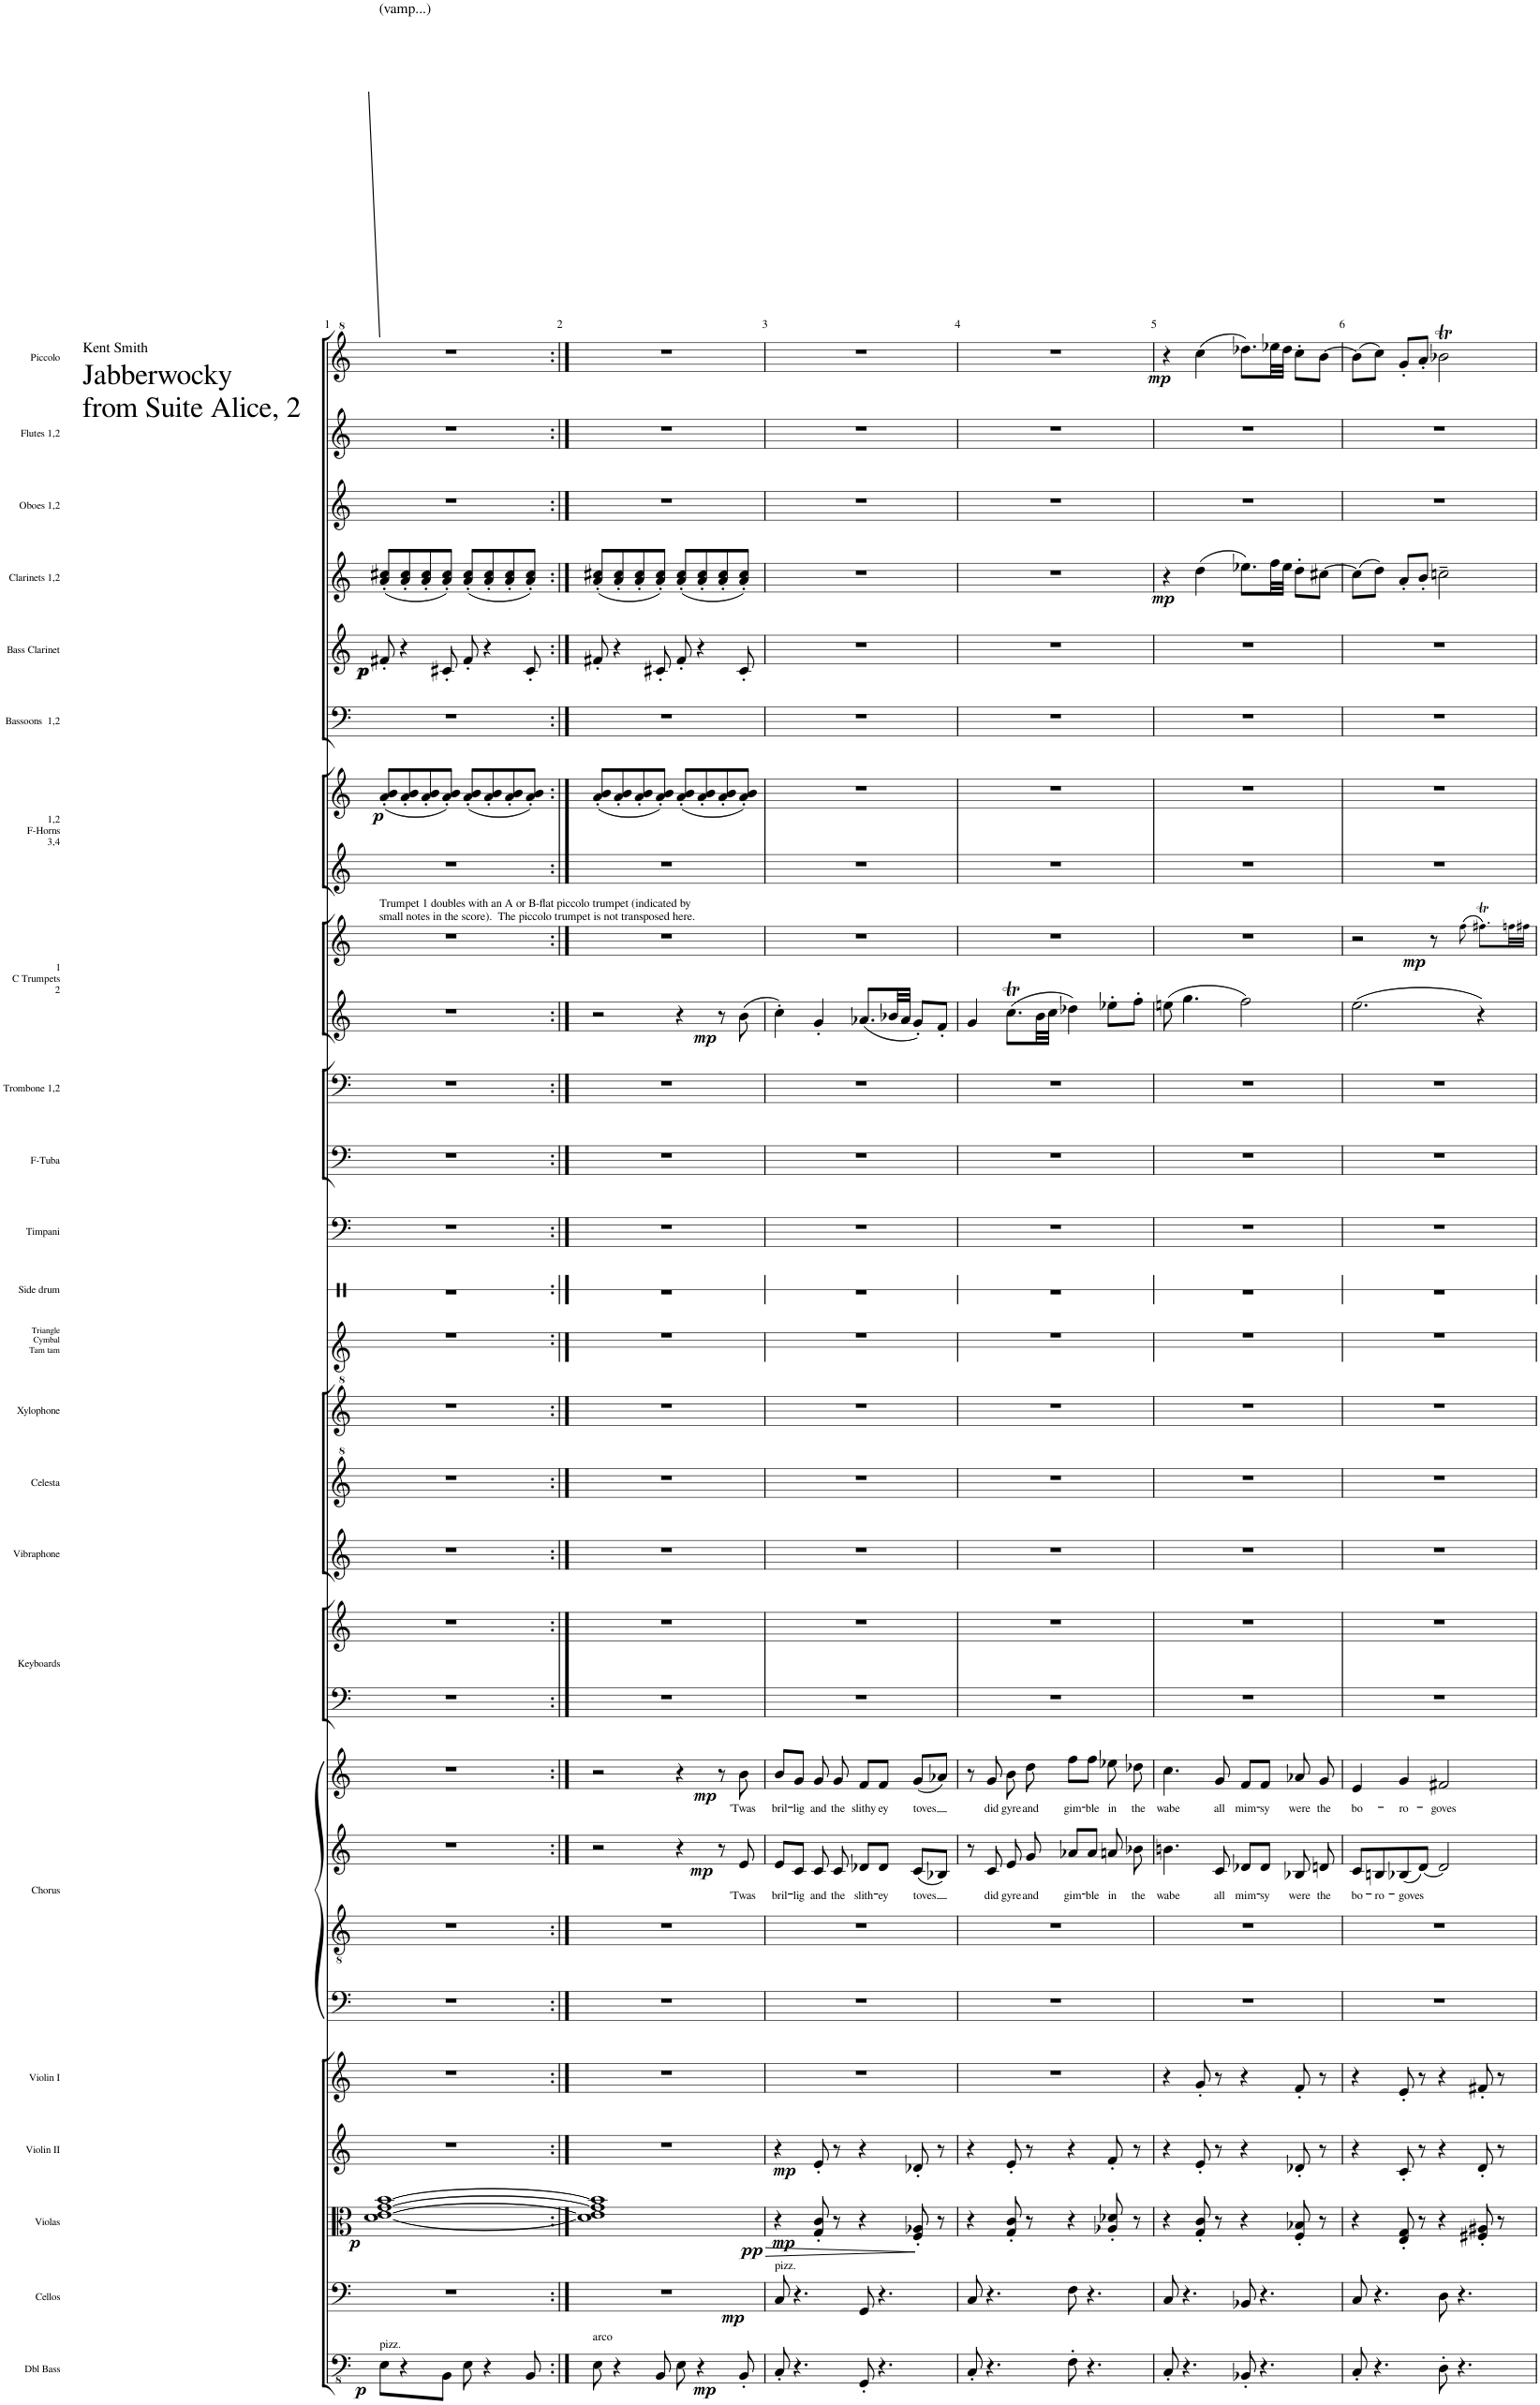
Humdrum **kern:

**kern	**dynam	**kern	**dynam	**kern	**dynam	**kern	**dynam	**kern	**kern	**kern	**kern	**text	**kern	**text	**dynam	**kern	**kern	**kern	**kern	**kern	**kern	**kern	**kern	**kern	**kern	**kern	**kern	**dynam	**kern	**kern	**dynam	**kern	**kern	**dynam	**kern	**dynam	**kern	**kern	**kern	**dynam
*part23	*part23	*part22	*part22	*part21	*part21	*part20	*part20	*part19	*part18	*part18	*part18	*part18	*part18	*part18	*part18	*part17	*part17	*part16	*part15	*part14	*part13	*part12	*part11	*part10	*part9	*part8	*part8	*part8	*part7	*part7	*part7	*part6	*part5	*part5	*part4	*part4	*part3	*part2	*part1	*part1
*staff29	*staff29	*staff28	*staff28	*staff27	*staff27	*staff26	*staff26	*staff25	*staff24	*staff23	*staff22	*staff22	*staff21	*staff21	*staff21/22/23/24	*staff20	*staff19	*staff18	*staff17	*staff16	*staff15	*staff14	*staff13	*staff12	*staff11	*staff10	*staff9	*staff9/10	*staff8	*staff7	*staff7/8	*staff6	*staff5	*staff5	*staff4	*staff4	*staff3	*staff2	*staff1	*staff1
*I"Dbl Bass	*	*I"Cellos	*	*I"Violas	*	*I"Violin II	*	*I"Violin I	*I"Chorus	*	*	*	*	*	*	*I"Keyboards	*	*I"Vibraphone	*I"Celesta	*I"Xylophone	*I"Triangle     Cymbal   Tam tam	*I"Side drum	*I"Timpani	*I"F-Tuba	*I"Trombone 1,2	*I"1 C Trumpets              2	*	*	*I"1,2 F-Horns       3,4	*	*	*I"Bassoons  1,2	*I"Bass Clarinet	*	*I"Clarinets 1,2	*	*I"Oboes 1,2	*I"Flutes 1,2	*I"Piccolo	*
*I'DB	*	*	*	*I'Va	*	*I'Vn II	*	*I'Vn I	*I'Chor	*	*	*	*	*	*	*I'Keyb	*	*I'Vib	*I'Cel	*I'Xyl	*I'Trigl    Cym    Tam	*I'S.D.	*I'Timp	*I'Tuba	*I'Trb 1,2	*I'1 Tpt   2	*	*	*I'1,2 F-Hn  3,4	*	*	*I'Bsn 1,2	*I'Bs-Cl	*	*I'Cl 1,2	*	*I'Ob 1,2	*I'Fl 1,2	*I'Picc	*
*	*	*	*	*	*	*	*	*	*	*	*	*	*	*	*	*	*	*	*	*	*stria3	*stria1	*	*	*	*	*	*	*	*	*	*	*	*	*	*	*	*	*	*
*clefFv4	*	*clefF4	*	*clefC3	*	*clefG2	*	*clefG2	*clefF4	*clefGv2	*clefG2	*	*clefG2	*	*	*clefF4	*clefG2	*clefG2	*clefG^2	*clefG^2	*clefG2	*clefX	*clefF4	*clefF4	*clefF4	*clefG2	*clefG2	*	*clefG2	*clefG2	*	*clefF4	*clefG2	*	*clefG2	*	*clefG2	*clefG2	*clefG^2	*
*Trd7c12	*	*	*	*	*	*	*	*	*	*	*	*	*	*	*	*	*	*	*	*	*	*	*	*	*	*	*	*	*Trd4c7	*Trd4c7	*	*	*Trd8c14	*	*Trd1c2	*	*	*	*Trd-7c-12	*
*k[]	*	*k[]	*	*k[]	*	*k[]	*	*k[]	*k[]	*k[]	*k[]	*	*k[]	*	*	*k[]	*k[]	*k[]	*k[]	*k[]	*k[]	*k[]	*k[]	*k[]	*k[]	*k[]	*k[]	*	*k[]	*k[]	*	*k[]	*k[]	*	*k[]	*	*k[]	*k[]	*k[]	*
=1	=1	=1	=1	=1	=1	=1	=1	=1	=1	=1	=1	=1	=1	=1	=1	=1	=1	=1	=1	=1	=1	=1	=1	=1	=1	=1	=1	=1	=1	=1	=1	=1	=1	=1	=1	=1	=1	=1	=1	=1
!	!	!	!	!	!	!	!	!	!	!	!	!	!	!	!	!	!	!	!	!	!	!	!	!	!	!	!	!	!	!	!	!	!	!	!	!	!	!	!LO:TX:a:t=(vamp...)	!
!	!	!	!	!	!	!	!	!	!	!	!	!	!	!	!	!	!	!	!	!	!	!	!	!	!	!	!LO:TX:a:t=Trumpet 1 doubles with an A or B-flat piccolo trumpet (indicated by	!	!	!	!	!	!	!	!	!	!	!	!	!
!	!	!	!	!	!	!	!	!	!	!	!	!	!	!	!	!	!	!	!	!	!	!	!	!	!	!	!LO:TX:a:t=small notes in the score).  The piccolo trumpet is not transposed here.	!	!	!	!	!	!	!	!	!	!	!	!	!
!LO:TX:a:t=pizz.	!	!	!	!	!	!	!	!	!	!	!	!	!	!	!	!	!	!	!	!	!	!	!	!	!	!	!	!	!	!	!	!	!	!	!	!	!	!	!	!
!	!LO:DY:b	!	!	!	!LO:DY:b	!	!	!	!	!	!	!	!	!	!	!	!	!	!	!	!	!	!	!	!	!	!	!	!	!	!LO:DY:b	!	!	!LO:DY:b	!	!	!	!	!	!
!	!	!	!	!	!	!	!	!	!	!	!	!	!	!	!	!	!	!	!	!	!	!	!	!	!	!	!	!	!	!	!	!	!	!LO:DY:n=1:b	!	!	!	!	!	!
8EE\	p	1r	.	[1d [1e [1g [1b	p	1r	.	1r	1r	1r	1r	.	1r	.	.	1r	1r	1r	1r	1r	1r	1r	1r	1r	1r	1r	1r	.	1r	(8a/' 8b/'L	p	1r	8f#X'/	p p	(8a/' 8cc#X/'L	.	1r	1r	1r	.
4r	.	.	.	.	.	.	.	.	.	.	.	.	.	.	.	.	.	.	.	.	.	.	.	.	.	.	.	.	.	8a/' 8b/'	.	.	4r	.	8a/' 8cc#/'	.	.	.	.	.
.	.	.	.	.	.	.	.	.	.	.	.	.	.	.	.	.	.	.	.	.	.	.	.	.	.	.	.	.	.	8a/' 8b/'	.	.	.	.	8a/' 8cc#/'	.	.	.	.	.
8BBB\	.	.	.	.	.	.	.	.	.	.	.	.	.	.	.	.	.	.	.	.	.	.	.	.	.	.	.	.	.	8a/' 8b/'J)	.	.	8c#X'/	.	8a/' 8cc#/'J)	.	.	.	.	.
8EE\	.	.	.	.	.	.	.	.	.	.	.	.	.	.	.	.	.	.	.	.	.	.	.	.	.	.	.	.	.	(8a/' 8b/'L	.	.	8f#'/	.	(8a/' 8cc#/'L	.	.	.	.	.
4r	.	.	.	.	.	.	.	.	.	.	.	.	.	.	.	.	.	.	.	.	.	.	.	.	.	.	.	.	.	8a/' 8b/'	.	.	4r	.	8a/' 8cc#/'	.	.	.	.	.
.	.	.	.	.	.	.	.	.	.	.	.	.	.	.	.	.	.	.	.	.	.	.	.	.	.	.	.	.	.	8a/' 8b/'	.	.	.	.	8a/' 8cc#/'	.	.	.	.	.
8BBB/	.	.	.	.	.	.	.	.	.	.	.	.	.	.	.	.	.	.	.	.	.	.	.	.	.	.	.	.	.	8a/' 8b/'J)	.	.	8c#'/	.	8a/' 8cc#/'J)	.	.	.	.	.
=2:|!	=2:|!	=2:|!	=2:|!	=2:|!	=2:|!	=2:|!	=2:|!	=2:|!	=2:|!	=2:|!	=2:|!	=2:|!	=2:|!	=2:|!	=2:|!	=2:|!	=2:|!	=2:|!	=2:|!	=2:|!	=2:|!	=2:|!	=2:|!	=2:|!	=2:|!	=2:|!	=2:|!	=2:|!	=2:|!	=2:|!	=2:|!	=2:|!	=2:|!	=2:|!	=2:|!	=2:|!	=2:|!	=2:|!	=2:|!	=2:|!
!LO:TX:a:t=arco	!	!	!	!	!	!	!	!	!	!	!	!	!	!	!	!	!	!	!	!	!	!	!	!	!	!	!	!	!	!	!	!	!	!	!	!	!	!	!	!
!	!	!	!	!	!LO:DY:b	!	!	!	!	!	!	!	!	!	!	!	!	!	!	!	!	!	!	!	!	!	!	!	!	!	!	!	!	!	!	!	!	!	!	!
8EE\	.	1r	.	1d] 1e] 1g] 1b]	pp	1r	.	1r	1r	1r	2r	.	2r	.	.	1r	1r	1r	1r	1r	1r	1r	1r	1r	1r	2r	1r	.	1r	(8a/' 8b/'L	.	1r	8f#X'/	.	(8a/' 8cc#X/'L	.	1r	1r	1r	.
4r	.	.	.	.	.	.	.	.	.	.	.	.	.	.	.	.	.	.	.	.	.	.	.	.	.	.	.	.	.	8a/' 8b/'	.	.	4r	.	8a/' 8cc#/'	.	.	.	.	.
.	.	.	.	.	.	.	.	.	.	.	.	.	.	.	.	.	.	.	.	.	.	.	.	.	.	.	.	.	.	8a/' 8b/'	.	.	.	.	8a/' 8cc#/'	.	.	.	.	.
8BBB/	.	.	.	.	.	.	.	.	.	.	.	.	.	.	.	.	.	.	.	.	.	.	.	.	.	.	.	.	.	8a/' 8b/'J)	.	.	8c#X'/	.	8a/' 8cc#/'J)	.	.	.	.	.
8EE\	.	.	.	.	.	.	.	.	.	.	4r	.	4r	.	.	.	.	.	.	.	.	.	.	.	.	4r	.	.	.	(8a/' 8b/'L	.	.	8f#'/	.	(8a/' 8cc#/'L	.	.	.	.	.
4r	.	.	.	.	.	.	.	.	.	.	.	.	.	.	.	.	.	.	.	.	.	.	.	.	.	.	.	.	.	8a/' 8b/'	.	.	4r	.	8a/' 8cc#/'	.	.	.	.	.
.	.	.	.	.	.	.	.	.	.	.	8r	.	8r	.	.	.	.	.	.	.	.	.	.	.	.	8r	.	.	.	8a/' 8b/'	.	.	.	.	8a/' 8cc#/'	.	.	.	.	.
!	!LO:DY:b	!	!	!	!	!	!	!	!	!	!	!LO:LY:b	!	!LO:LY:b	!LO:DY:b=2	!	!	!	!	!	!	!	!	!	!	!	!	!	!	!	!	!	!	!	!	!	!	!	!	!
!	!	!	!	!	!	!	!	!	!	!	!	!	!	!	!LO:DY:n=1:b	!	!	!	!	!	!	!	!	!	!	!	!	!LO:DY:b=2	!	!	!	!	!	!	!	!	!	!	!	!
8BBB'/	mp	.	.	.	.	.	.	.	.	.	8e/	'Twas	8b\	'Twas	mp mp	.	.	.	.	.	.	.	.	.	.	8b\	.	mp	.	8a/' 8b/'J)	.	.	8c#'/	.	8a/' 8cc#/'J)	.	.	.	.	.
=3	=3	=3	=3	=3	=3	=3	=3	=3	=3	=3	=3	=3	=3	=3	=3	=3	=3	=3	=3	=3	=3	=3	=3	=3	=3	=3	=3	=3	=3	=3	=3	=3	=3	=3	=3	=3	=3	=3	=3	=3
!	!	!LO:TX:a:t=pizz.	!	!	!	!	!	!	!	!	!	!	!	!	!	!	!	!	!	!	!	!	!	!	!	!	!	!	!	!	!	!	!	!	!	!	!	!	!	!
!	!	!	!LO:DY:b	!	!	!	!	!	!	!	!	!LO:LY:b	!	!LO:LY:b	!	!	!	!	!	!	!	!	!	!	!	!	!	!	!	!	!	!	!	!	!	!	!	!	!	!
8CC'/	.	8C/	mp	4r	.	4r	.	1r	1r	1r	8e/L	bril-	8b/L	bril-	.	1r	1r	1r	1r	1r	1r	1r	1r	1r	1r	4cc'\	1r	.	1r	1r	.	1r	1r	.	1r	.	1r	1r	1r	.
!	!	!	!	!	!	!	!	!	!	!	!	!LO:LY:b	!	!LO:LY:b	!	!	!	!	!	!	!	!	!	!	!	!	!	!	!	!	!	!	!	!	!	!	!	!	!	!
4.r	.	4.r	.	.	.	.	.	.	.	.	8c/J	-lig	8g/J	-lig	.	.	.	.	.	.	.	.	.	.	.	.	.	.	.	.	.	.	.	.	.	.	.	.	.	.
!	!	!	!	!	!LO:DY:b	!	!LO:DY:b	!	!	!	!	!LO:LY:b	!	!LO:LY:b	!	!	!	!	!	!	!	!	!	!	!	!	!	!	!	!	!	!	!	!	!	!	!	!	!	!
.	.	.	.	8G/' 8c/'	mp	8e'/	mp	.	.	.	8c/	and	8g/	and	.	.	.	.	.	.	.	.	.	.	.	4g'/	.	.	.	.	.	.	.	.	.	.	.	.	.	.
!	!	!	!	!	!	!	!	!	!	!	!	!LO:LY:b	!	!LO:LY:b	!	!	!	!	!	!	!	!	!	!	!	!	!	!	!	!	!	!	!	!	!	!	!	!	!	!
.	.	.	.	8r	.	8r	.	.	.	.	8c/	the	8g/	the	.	.	.	.	.	.	.	.	.	.	.	.	.	.	.	.	.	.	.	.	.	.	.	.	.	.
!	!	!	!	!	!	!	!	!	!	!	!	!LO:LY:b	!	!LO:LY:b	!	!	!	!	!	!	!	!	!	!	!	!	!	!	!	!	!	!	!	!	!	!	!	!	!	!
8GGG'/	.	8GG/	.	4r	.	4r	.	.	.	.	8d-X/L	slith-	8f/L	slithy-	.	.	.	.	.	.	.	.	.	.	.	8.a-X/L	.	.	.	.	.	.	.	.	.	.	.	.	.	.
!	!	!	!	!	!	!	!	!	!	!	!	!LO:LY:b	!	!LO:LY:b	!	!	!	!	!	!	!	!	!	!	!	!	!	!	!	!	!	!	!	!	!	!	!	!	!	!
4.r	.	4.r	.	.	.	.	.	.	.	.	8d-/J	-ey	8f/J	-ey	.	.	.	.	.	.	.	.	.	.	.	.	.	.	.	.	.	.	.	.	.	.	.	.	.	.
.	.	.	.	.	.	.	.	.	.	.	.	.	.	.	.	.	.	.	.	.	.	.	.	.	.	32b-X/LL	.	.	.	.	.	.	.	.	.	.	.	.	.	.
.	.	.	.	.	.	.	.	.	.	.	.	.	.	.	.	.	.	.	.	.	.	.	.	.	.	32a-/JJJ	.	.	.	.	.	.	.	.	.	.	.	.	.	.
!	!	!	!	!	!	!	!	!	!	!	!	!LO:LY:b	!	!LO:LY:b	!	!	!	!	!	!	!	!	!	!	!	!	!	!	!	!	!	!	!	!	!	!	!	!	!	!
.	.	.	.	8F/' 8A-X/'	.	8d-X'/	.	.	.	.	8c/L	toves	(8g/L	toves	.	.	.	.	.	.	.	.	.	.	.	8g'/L	.	.	.	.	.	.	.	.	.	.	.	.	.	.
.	.	.	.	8r	.	8r	.	.	.	.	8B-X/J	.	8a-X/J)	.	.	.	.	.	.	.	.	.	.	.	.	8f'/J	.	.	.	.	.	.	.	.	.	.	.	.	.	.
=4	=4	=4	=4	=4	=4	=4	=4	=4	=4	=4	=4	=4	=4	=4	=4	=4	=4	=4	=4	=4	=4	=4	=4	=4	=4	=4	=4	=4	=4	=4	=4	=4	=4	=4	=4	=4	=4	=4	=4	=4
8CC'/	.	8C/	.	4r	.	4r	.	1r	1r	1r	8r	.	8r	.	.	1r	1r	1r	1r	1r	1r	1r	1r	1r	1r	4g/	1r	.	1r	1r	.	1r	1r	.	1r	.	1r	1r	1r	.
!	!	!	!	!	!	!	!	!	!	!	!	!LO:LY:b	!	!LO:LY:b	!	!	!	!	!	!	!	!	!	!	!	!	!	!	!	!	!	!	!	!	!	!	!	!	!	!
4.r	.	4.r	.	.	.	.	.	.	.	.	8c/	did	8g/	did	.	.	.	.	.	.	.	.	.	.	.	.	.	.	.	.	.	.	.	.	.	.	.	.	.	.
!	!	!	!	!	!	!	!	!	!	!	!	!LO:LY:b	!	!LO:LY:b	!	!	!	!	!	!	!	!	!	!	!	!	!	!	!	!	!	!	!	!	!	!	!	!	!	!
.	.	.	.	8G/' 8c/'	.	8e'/	.	.	.	.	8e/	gyre	8b\	gyre	.	.	.	.	.	.	.	.	.	.	.	8.ccT\L	.	.	.	.	.	.	.	.	.	.	.	.	.	.
!	!	!	!	!	!	!	!	!	!	!	!	!LO:LY:b	!	!LO:LY:b	!	!	!	!	!	!	!	!	!	!	!	!	!	!	!	!	!	!	!	!	!	!	!	!	!	!
.	.	.	.	8r	.	8r	.	.	.	.	8g/	and	8dd\	and	.	.	.	.	.	.	.	.	.	.	.	.	.	.	.	.	.	.	.	.	.	.	.	.	.	.
.	.	.	.	.	.	.	.	.	.	.	.	.	.	.	.	.	.	.	.	.	.	.	.	.	.	32b\LL	.	.	.	.	.	.	.	.	.	.	.	.	.	.
.	.	.	.	.	.	.	.	.	.	.	.	.	.	.	.	.	.	.	.	.	.	.	.	.	.	32cc\JJJ	.	.	.	.	.	.	.	.	.	.	.	.	.	.
!	!	!	!	!	!	!	!	!	!	!	!	!LO:LY:b	!	!LO:LY:b	!	!	!	!	!	!	!	!	!	!	!	!	!	!	!	!	!	!	!	!	!	!	!	!	!	!
8FF'\	.	8F\	.	4r	.	4r	.	.	.	.	8a-X/L	gim-	8ff\L	gim-	.	.	.	.	.	.	.	.	.	.	.	4dd-X\	.	.	.	.	.	.	.	.	.	.	.	.	.	.
!	!	!	!	!	!	!	!	!	!	!	!	!LO:LY:b	!	!LO:LY:b	!	!	!	!	!	!	!	!	!	!	!	!	!	!	!	!	!	!	!	!	!	!	!	!	!	!
4.r	.	4.r	.	.	.	.	.	.	.	.	8a-/J	-ble	8ff\J	-ble	.	.	.	.	.	.	.	.	.	.	.	.	.	.	.	.	.	.	.	.	.	.	.	.	.	.
!	!	!	!	!	!	!	!	!	!	!	!	!LO:LY:b	!	!LO:LY:b	!	!	!	!	!	!	!	!	!	!	!	!	!	!	!	!	!	!	!	!	!	!	!	!	!	!
.	.	.	.	8A-X/' 8d-X/'	.	8f'/	.	.	.	.	8an/	in	8ee-X\	in	.	.	.	.	.	.	.	.	.	.	.	8ee-X'\L	.	.	.	.	.	.	.	.	.	.	.	.	.	.
!	!	!	!	!	!	!	!	!	!	!	!	!LO:LY:b	!	!LO:LY:b	!	!	!	!	!	!	!	!	!	!	!	!	!	!	!	!	!	!	!	!	!	!	!	!	!	!
.	.	.	.	8r	.	8r	.	.	.	.	8b-X\	the	8dd-X\	the	.	.	.	.	.	.	.	.	.	.	.	8ff'\J	.	.	.	.	.	.	.	.	.	.	.	.	.	.
=5	=5	=5	=5	=5	=5	=5	=5	=5	=5	=5	=5	=5	=5	=5	=5	=5	=5	=5	=5	=5	=5	=5	=5	=5	=5	=5	=5	=5	=5	=5	=5	=5	=5	=5	=5	=5	=5	=5	=5	=5
!	!	!	!	!	!	!	!	!	!	!	!	!LO:LY:b	!	!LO:LY:b	!	!	!	!	!	!	!	!	!	!	!	!	!	!	!	!	!	!	!	!	!	!	!	!	!	!
8CC'/	.	8C/	.	4r	.	4r	.	4r	1r	1r	4.bn\	wabe	4.cc\	wabe	.	1r	1r	1r	1r	1r	1r	1r	1r	1r	1r	8een\	1r	.	1r	1r	.	1r	1r	.	4r	.	1r	1r	4r	.
4.r	.	4.r	.	.	.	.	.	.	.	.	.	.	.	.	.	.	.	.	.	.	.	.	.	.	.	4.gg\	.	.	.	.	.	.	.	.	.	.	.	.	.	.
!	!	!	!	!	!	!	!	!	!	!	!	!	!	!	!	!	!	!	!	!	!	!	!	!	!	!	!	!	!	!	!	!	!	!	!	!LO:DY:b	!	!	!	!LO:DY:b
.	.	.	.	8G/' 8c/'	.	8e'/	.	8g'/	.	.	.	.	.	.	.	.	.	.	.	.	.	.	.	.	.	.	.	.	.	.	.	.	.	.	(4dd\	mp	.	.	(4ccc\	mp
!	!	!	!	!	!	!	!	!	!	!	!	!LO:LY:b	!	!LO:LY:b	!	!	!	!	!	!	!	!	!	!	!	!	!	!	!	!	!	!	!	!	!	!	!	!	!	!
.	.	.	.	8r	.	8r	.	8r	.	.	8c/	all	8g/	all	.	.	.	.	.	.	.	.	.	.	.	.	.	.	.	.	.	.	.	.	.	.	.	.	.	.
!	!	!	!	!	!	!	!	!	!	!	!	!LO:LY:b	!	!LO:LY:b	!	!	!	!	!	!	!	!	!	!	!	!	!	!	!	!	!	!	!	!	!	!	!	!	!	!
8BBB-X'/	.	8BB-X/	.	4r	.	4r	.	4r	.	.	8d-X/L	mim-	8f/L	mim-	.	.	.	.	.	.	.	.	.	.	.	2ff\	.	.	.	.	.	.	.	.	8.ee-X\L)	.	.	.	8.ddd-X\L)	.
!	!	!	!	!	!	!	!	!	!	!	!	!LO:LY:b	!	!LO:LY:b	!	!	!	!	!	!	!	!	!	!	!	!	!	!	!	!	!	!	!	!	!	!	!	!	!	!
4.r	.	4.r	.	.	.	.	.	.	.	.	8d-/J	-sy	8f/J	-sy	.	.	.	.	.	.	.	.	.	.	.	.	.	.	.	.	.	.	.	.	.	.	.	.	.	.
.	.	.	.	.	.	.	.	.	.	.	.	.	.	.	.	.	.	.	.	.	.	.	.	.	.	.	.	.	.	.	.	.	.	.	32ff\LL	.	.	.	32eee-X\LL	.
.	.	.	.	.	.	.	.	.	.	.	.	.	.	.	.	.	.	.	.	.	.	.	.	.	.	.	.	.	.	.	.	.	.	.	32ee-\JJJ	.	.	.	32ddd-\JJJ	.
!	!	!	!	!	!	!	!	!	!	!	!	!LO:LY:b	!	!LO:LY:b	!	!	!	!	!	!	!	!	!	!	!	!	!	!	!	!	!	!	!	!	!	!	!	!	!	!
.	.	.	.	8F/' 8B-X/'	.	8d-X'/	.	8f'/	.	.	8B-X/	were	8a-X/	were	.	.	.	.	.	.	.	.	.	.	.	.	.	.	.	.	.	.	.	.	8dd'\L	.	.	.	8ccc'\L	.
!	!	!	!	!	!	!	!	!	!	!	!	!LO:LY:b	!	!LO:LY:b	!	!	!	!	!	!	!	!	!	!	!	!	!	!	!	!	!	!	!	!	!	!	!	!	!	!
.	.	.	.	8r	.	8r	.	8r	.	.	8dn/	the	8g/	the	.	.	.	.	.	.	.	.	.	.	.	.	.	.	.	.	.	.	.	.	[8cc#X\J	.	.	.	[8bb\J	.
=6	=6	=6	=6	=6	=6	=6	=6	=6	=6	=6	=6	=6	=6	=6	=6	=6	=6	=6	=6	=6	=6	=6	=6	=6	=6	=6	=6	=6	=6	=6	=6	=6	=6	=6	=6	=6	=6	=6	=6	=6
!	!	!	!	!	!	!	!	!	!	!	!	!LO:LY:b	!	!LO:LY:b	!	!	!	!	!	!	!	!	!	!	!	!	!	!	!	!	!	!	!	!	!	!	!	!	!	!
8CC'/	.	8C/	.	4r	.	4r	.	4r	1r	1r	8c/L	bo-	4e/	bo-	.	1r	1r	1r	1r	1r	1r	1r	1r	1r	1r	2.ee\	2r	.	1r	1r	.	1r	1r	.	(8cc#\L]	.	1r	1r	(8bb\L]	.
!	!	!	!	!	!	!	!	!	!	!	!	!LO:LY:b	!	!	!	!	!	!	!	!	!	!	!	!	!	!	!	!	!	!	!	!	!	!	!	!	!	!	!	!
4.r	.	4.r	.	.	.	.	.	.	.	.	8Bn/	-ro-	.	.	.	.	.	.	.	.	.	.	.	.	.	.	.	.	.	.	.	.	.	.	8dd\J)	.	.	.	8ccc\J)	.
!	!	!	!	!	!	!	!	!	!	!	!	!LO:LY:b	!	!LO:LY:b	!	!	!	!	!	!	!	!	!	!	!	!	!	!	!	!	!	!	!	!	!	!	!	!	!	!
.	.	.	.	8E/' 8G/'	.	8c'/	.	8e'/	.	.	8B-X/	-goves	4g/	-ro-	.	.	.	.	.	.	.	.	.	.	.	.	.	.	.	.	.	.	.	.	8a'/L	.	.	.	8gg'/L	.
.	.	.	.	8r	.	8r	.	8r	.	.	[8d/J	.	.	.	.	.	.	.	.	.	.	.	.	.	.	.	.	.	.	.	.	.	.	.	8b'/J	.	.	.	8aa'/J	.
!	!	!	!	!	!	!	!	!	!	!	!	!	!	!LO:LY:b	!	!	!	!	!	!	!	!	!	!	!	!	!	!	!	!	!	!	!	!	!	!	!	!	!	!
8DD'\	.	8D\	.	4r	.	4r	.	4r	.	.	2d/]	.	2f#X/	-goves	.	.	.	.	.	.	.	.	.	.	.	.	8r	.	.	.	.	.	.	.	2ccn~\	.	.	.	2bb-XT\	.
!	!	!	!	!	!	!	!	!	!	!	!	!	!	!	!	!	!	!	!	!	!	!	!	!	!	!	!	!LO:DY:b	!	!	!	!	!	!	!	!	!	!	!	!
4.r	.	4.r	.	.	.	.	.	.	.	.	.	.	.	.	.	.	.	.	.	.	.	.	.	.	.	.	(8ff!\	mp	.	.	.	.	.	.	.	.	.	.	.	.
.	.	.	.	8F#X/' 8A#X/'	.	8d'/	.	8f#X'/	.	.	.	.	.	.	.	.	.	.	.	.	.	.	.	.	.	4r	8.ff#Xt!\L)	.	.	.	.	.	.	.	.	.	.	.	.	.
.	.	.	.	8r	.	8r	.	8r	.	.	.	.	.	.	.	.	.	.	.	.	.	.	.	.	.	.	.	.	.	.	.	.	.	.	.	.	.	.	.	.
.	.	.	.	.	.	.	.	.	.	.	.	.	.	.	.	.	.	.	.	.	.	.	.	.	.	.	32ffn!\LL	.	.	.	.	.	.	.	.	.	.	.	.	.
.	.	.	.	.	.	.	.	.	.	.	.	.	.	.	.	.	.	.	.	.	.	.	.	.	.	.	32ff#X!\JJJ	.	.	.	.	.	.	.	.	.	.	.	.	.
=	=	=	=	=	=	=	=	=	=	=	=	=	=	=	=	=	=	=	=	=	=	=	=	=	=	=	=	=	=	=	=	=	=	=	=	=	=	=	=	=
*-	*-	*-	*-	*-	*-	*-	*-	*-	*-	*-	*-	*-	*-	*-	*-	*-	*-	*-	*-	*-	*-	*-	*-	*-	*-	*-	*-	*-	*-	*-	*-	*-	*-	*-	*-	*-	*-	*-	*-	*-
